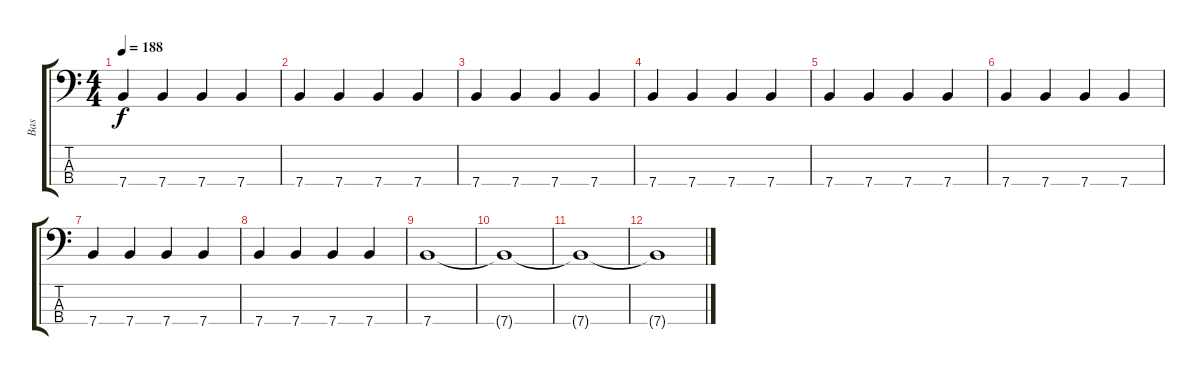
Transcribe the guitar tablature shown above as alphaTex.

\track ("Bas" "Bas") {instrument electricbassfinger}
\staff {score tabs}
\tuning (G2 D2 A1 E1) {hide}
\ts (4 4)
\tempo 188
\clef f4
\ks c
7.4.4{dy f} 7.4.4 7.4.4 7.4.4 |
7.4.4 7.4.4 7.4.4 7.4.4 |
7.4.4 7.4.4 7.4.4 7.4.4 |
7.4.4 7.4.4 7.4.4 7.4.4 |
7.4.4 7.4.4 7.4.4 7.4.4 |
7.4.4 7.4.4 7.4.4 7.4.4 |
7.4.4 7.4.4 7.4.4 7.4.4 |
7.4.4 7.4.4 7.4.4 7.4.4 |
7.4.1 |
7.4{t}.1 |
7.4{t}.1 |
7.4{t}.1
